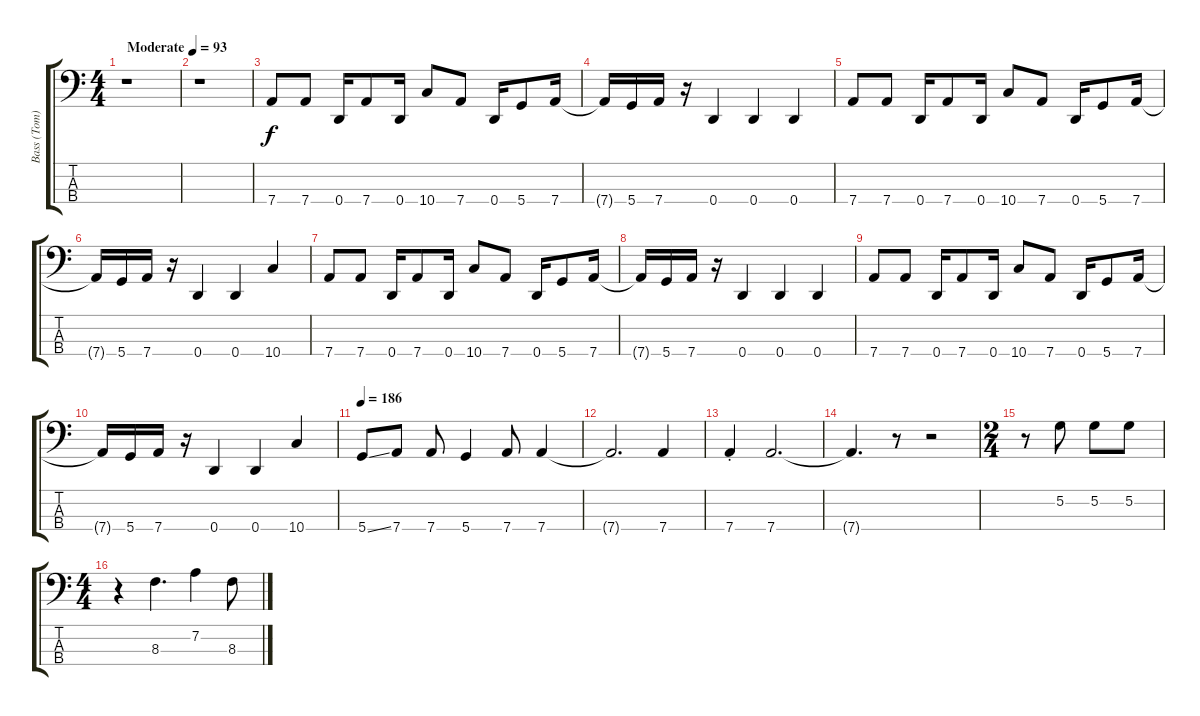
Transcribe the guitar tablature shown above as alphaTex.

\track ("Bass (Tom)" "Bass (Tom)") {instrument electricbassfinger}
\staff {score tabs}
\tuning (G2 D2 A1 D1) {hide}
\ts (4 4)
\tempo (93 "Moderate")
\clef f4
\ks c
r.1{dy f instrument electricbassfinger} |
r.1 |
7.4.8 7.4.8 0.4.16 7.4.8 0.4.16 10.4.8 7.4.8 0.4.16 5.4.8 7.4.16 |
7.4{t}.16 5.4.16 7.4.16 r.16 0.4.4 0.4.4 0.4.4 |
7.4.8 7.4.8 0.4.16 7.4.8 0.4.16 10.4.8 7.4.8 0.4.16 5.4.8 7.4.16 |
7.4{t}.16 5.4.16 7.4.16 r.16 0.4.4 0.4.4 10.4.4 |
7.4.8 7.4.8 0.4.16 7.4.8 0.4.16 10.4.8 7.4.8 0.4.16 5.4.8 7.4.16 |
7.4{t}.16 5.4.16 7.4.16 r.16 0.4.4 0.4.4 0.4.4 |
7.4.8 7.4.8 0.4.16 7.4.8 0.4.16 10.4.8 7.4.8 0.4.16 5.4.8 7.4.16 |
7.4{t}.16 5.4.16 7.4.16 r.16 0.4.4 0.4.4 10.4.4 |
\tempo 186
5.4{ss}.8 7.4.8 7.4.8 5.4.4 7.4.8 7.4.4 |
7.4{t}.2{d} 7.4.4 |
7.4{st}.4 7.4.2{d} |
7.4{t}.4{d} r.8 r.2 |
\ts (2 4)
r.8 5.2.8 5.2.8 5.2.8 |
\ts (4 4)
r.4 8.3.4{d} 7.2.4 8.3.8
